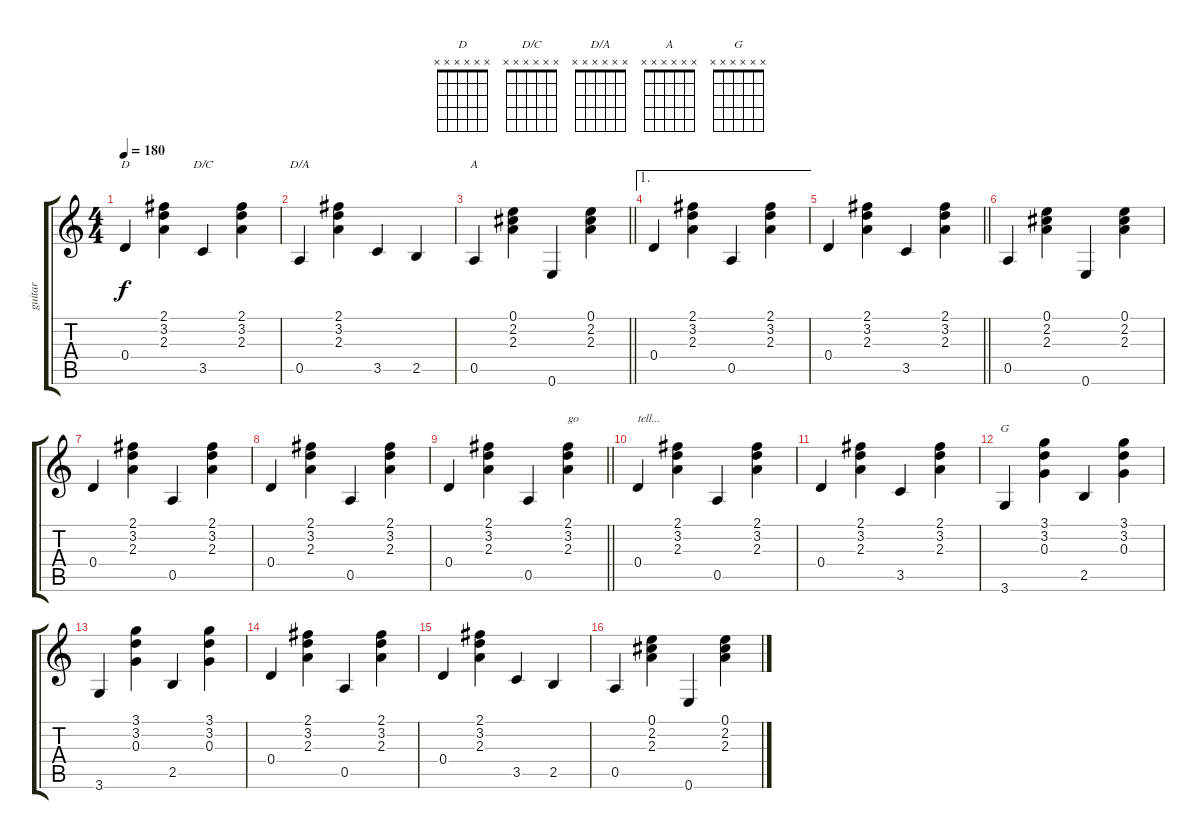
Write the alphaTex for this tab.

\track ("guitar" "guitar") {instrument acousticguitarsteel}
\staff {score tabs}
\tuning (E4 B3 G3 D3 A2 E2) {hide}
\chord ("D" x x x x x x)
\chord ("D/C" x x x x x x)
\chord ("D/A" x x x x x x)
\chord ("A" x x x x x x)
\chord ("G" x x x x x x)
\ts (4 4)
\tempo 180
\clef g2
\ks c
0.4.4{ch "D" dy f} (2.1 3.2 2.3).4 3.5.4{ch "D/C"} (2.1 3.2 2.3).4 |
0.5.4{ch "D/A"} (2.1 3.2 2.3).4 3.5.4 2.5.4 |
\barLineRight lightlight
0.5.4{ch "A"} (0.1 2.2 2.3).4 0.6.4 (0.1 2.2 2.3).4 |
\ae 1
0.4.4 (2.1 3.2 2.3).4 0.5.4 (2.1 3.2 2.3).4 |
\barLineRight lightlight
0.4.4 (2.1 3.2 2.3).4 3.5.4 (2.1 3.2 2.3).4 |
0.5.4 (0.1 2.2 2.3).4 0.6.4 (0.1 2.2 2.3).4 |
0.4.4 (2.1 3.2 2.3).4 0.5.4 (2.1 3.2 2.3).4 |
0.4.4 (2.1 3.2 2.3).4 0.5.4 (2.1 3.2 2.3).4 |
\barLineRight lightlight
0.4.4 (2.1 3.2 2.3).4 0.5.4 (2.1 3.2 2.3).4{txt "go"} |
0.4.4{txt "tell..."} (2.1 3.2 2.3).4 0.5.4 (2.1 3.2 2.3).4 |
0.4.4 (2.1 3.2 2.3).4 3.5.4 (2.1 3.2 2.3).4 |
3.6.4{ch "G"} (3.1 3.2 0.3).4 2.5.4 (3.1 3.2 0.3).4 |
3.6.4 (3.1 3.2 0.3).4 2.5.4 (3.1 3.2 0.3).4 |
0.4.4 (2.1 3.2 2.3).4 0.5.4 (2.1 3.2 2.3).4 |
0.4.4 (2.1 3.2 2.3).4 3.5.4 2.5.4 |
0.5.4 (0.1 2.2 2.3).4 0.6.4 (0.1 2.2 2.3).4
